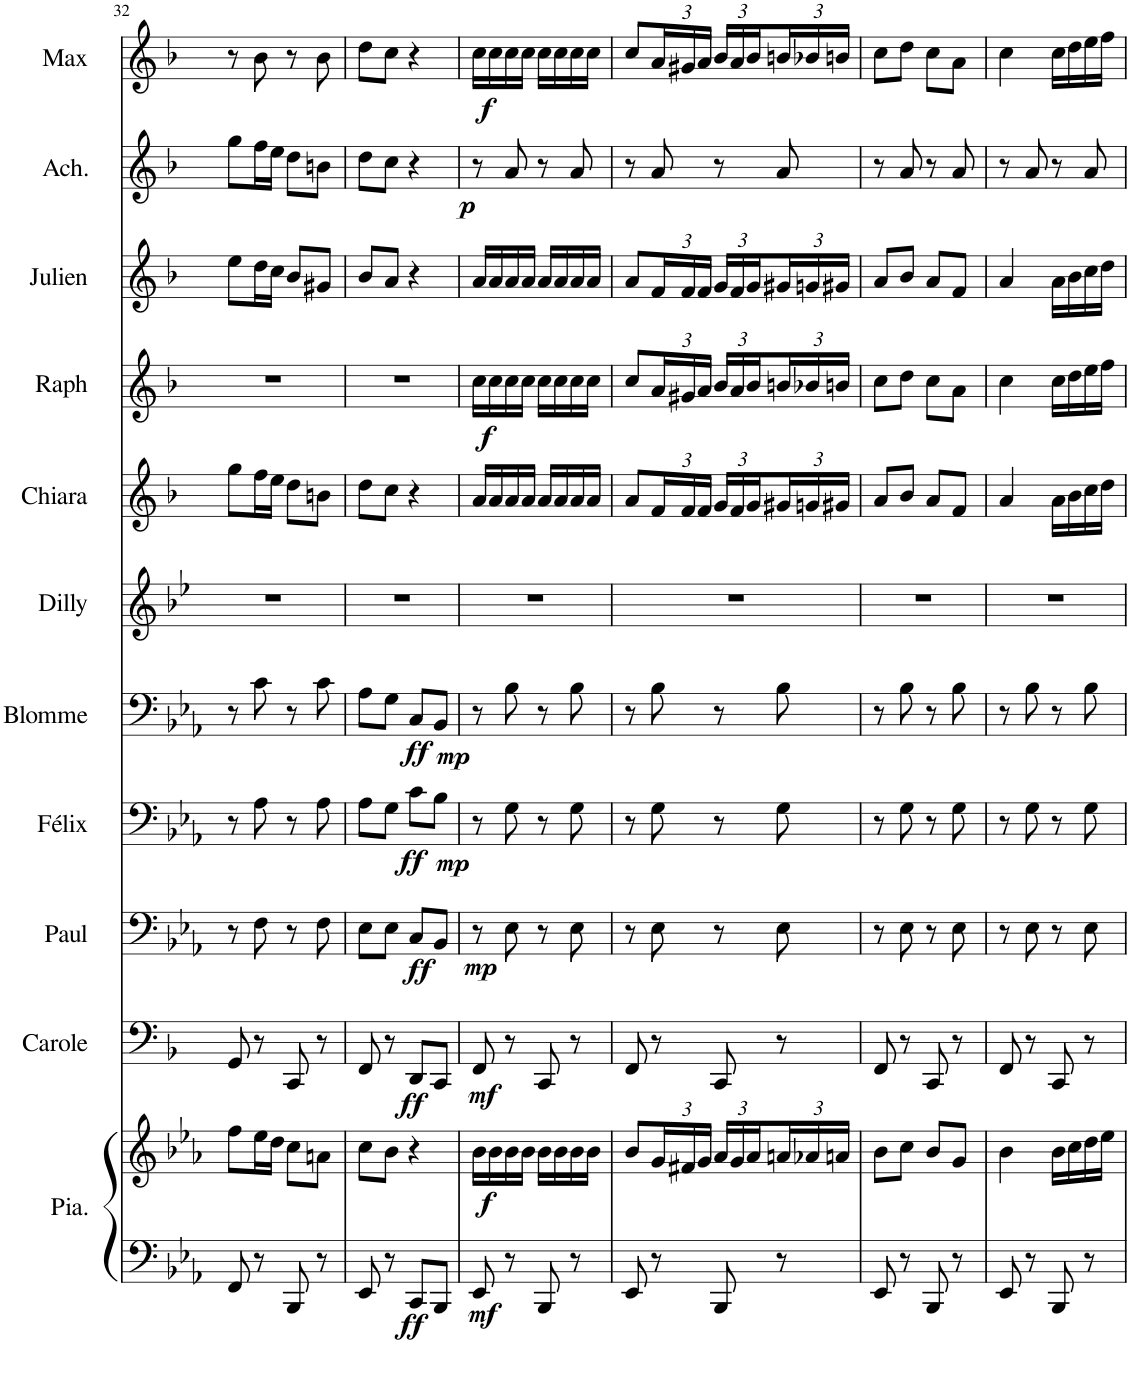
**kern	**kern	**dynam	**kern	**dynam	**kern	**dynam	**kern	**dynam	**kern	**dynam	**kern	**kern	**kern	**dynam	**kern	**kern	**dynam	**kern	**dynam
*part11	*part11	*part11	*part10	*part10	*part9	*part9	*part8	*part8	*part7	*part7	*part6	*part5	*part4	*part4	*part3	*part2	*part2	*part1	*part1
*staff12	*staff11	*staff11/12	*staff10	*staff10	*staff9	*staff9	*staff8	*staff8	*staff7	*staff7	*staff6	*staff5	*staff4	*staff4	*staff3	*staff2	*staff2	*staff1	*staff1
*I"Piano	*	*	*I"Carole	*	*I"Paul	*	*I"Félix	*	*I"Blomme	*	*I"Dilly	*I"Chiara	*I"Raphaël	*	*I"Frou-Frou	*I"Achille	*	*I"Maxime	*
*I'Pia.	*	*	*I'Carole	*	*I'Paul	*	*I'Félix	*	*I'Blomme	*	*I'Dilly	*I'Chiara	*I'Raph	*	*	*I'Ach.	*	*I'Max	*
!!LO:PB:g=z
*clefF4	*clefG2	*	*clefF4	*	*clefF4	*	*clefF4	*	*clefF4	*	*clefG2	*clefG2	*clefG2	*	*clefG2	*clefG2	*	*clefG2	*
*	*	*	*Trd1c2	*	*	*	*	*	*	*	*Trd4c7	*Trd1c2	*Trd1c2	*	*Trd1c2	*Trd1c2	*	*Trd1c2	*
*k[b-e-a-]	*k[b-e-a-]	*	*k[b-]	*	*k[b-e-a-]	*	*k[b-e-a-]	*	*k[b-e-a-]	*	*k[b-e-]	*k[b-]	*k[b-]	*	*k[b-]	*k[b-]	*	*k[b-]	*
*M2/4	*M2/4	*	*M2/4	*	*M2/4	*	*M2/4	*	*M2/4	*	*M2/4	*M2/4	*M2/4	*	*M2/4	*M2/4	*	*M2/4	*
=32	=32	=32	=32	=32	=32	=32	=32	=32	=32	=32	=32	=32	=32	=32	=32	=32	=32	=32	=32
8FF/	8ff\L	.	8GG/	.	8r	.	8r	.	8r	.	2r	8gg\L	2r	.	8ee\L	8gg\L	.	8r	.
8r	16ee-\L	.	8r	.	8F\	.	8A-\	.	8c\	.	.	16ff\L	.	.	16dd\L	16ff\L	.	8b-\	.
.	16dd\JJ	.	.	.	.	.	.	.	.	.	.	16ee\JJ	.	.	16cc\JJ	16ee\JJ	.	.	.
8BBB-/	8cc\L	.	8CC/	.	8r	.	8r	.	8r	.	.	8dd\L	.	.	8b-/L	8dd\L	.	8r	.
8r	8an\J	.	8r	.	8F\	.	8A-\	.	8c\	.	.	8bn\J	.	.	8g#X/J	8bn\J	.	8b-\	.
=33	=33	=33	=33	=33	=33	=33	=33	=33	=33	=33	=33	=33	=33	=33	=33	=33	=33	=33	=33
8EE-/	8cc\L	.	8FF/	.	8E-\L	.	8A-\L	.	8A-\L	.	2r	8dd\L	2r	.	8b-/L	8dd\L	.	8dd\L	.
8r	8b-\J	.	8r	.	8E-\J	.	8G\J	.	8G\J	.	.	8cc\J	.	.	8a/J	8cc\J	.	8cc\J	.
!	!	!LO:DY:b=2	!	!LO:DY:b	!	!LO:DY:b	!	!LO:DY:b	!	!LO:DY:b	!	!	!	!	!	!	!	!	!
8CC/L	4r	ff	8DD/L	ff	8C/L	ff	8c\L	ff	8C/L	ff	.	4r	.	.	4r	4r	.	4r	.
8BBB-/J	.	.	8CC/J	.	8BB-/J	.	8B-\J	.	8BB-/J	.	.	.	.	.	.	.	.	.	.
=34	=34	=34	=34	=34	=34	=34	=34	=34	=34	=34	=34	=34	=34	=34	=34	=34	=34	=34	=34
!	!	!LO:DY:b=2	!	!	!	!	!	!	!	!	!	!	!	!	!	!	!	!	!
!	!	!LO:DY:n=1:b	!	!LO:DY:b	!	!LO:DY:b	!	!	!	!	!	!	!	!LO:DY:b	!	!	!	!	!LO:DY:b
8EE-/	16b-\LL	mf f	8FF/	mf	8r	mp	8r	.	8r	.	2r	16a/LL	16cc\LL	f	16a/LL	8r	.	16cc\LL	f
.	16b-\	.	.	.	.	.	.	.	.	.	.	16a/	16cc\	.	16a/	.	.	16cc\	.
!	!	!	!	!	!	!	!	!LO:DY:b	!	!LO:DY:b	!	!	!	!	!	!	!LO:DY:b	!	!
8r	16b-\	.	8r	.	8E-\	.	8G\	mp	8B-\	mp	.	16a/	16cc\	.	16a/	8a/	p	16cc\	.
.	16b-\JJ	.	.	.	.	.	.	.	.	.	.	16a/JJ	16cc\JJ	.	16a/JJ	.	.	16cc\JJ	.
8BBB-/	16b-\LL	.	8CC/	.	8r	.	8r	.	8r	.	.	16a/LL	16cc\LL	.	16a/LL	8r	.	16cc\LL	.
.	16b-\	.	.	.	.	.	.	.	.	.	.	16a/	16cc\	.	16a/	.	.	16cc\	.
8r	16b-\	.	8r	.	8E-\	.	8G\	.	8B-\	.	.	16a/	16cc\	.	16a/	8a/	.	16cc\	.
.	16b-\JJ	.	.	.	.	.	.	.	.	.	.	16a/JJ	16cc\JJ	.	16a/JJ	.	.	16cc\JJ	.
=35	=35	=35	=35	=35	=35	=35	=35	=35	=35	=35	=35	=35	=35	=35	=35	=35	=35	=35	=35
8EE-/	8b-/L	.	8FF/	.	8r	.	8r	.	8r	.	2r	8a/L	8cc/L	.	8a/L	8r	.	8cc/L	.
*	*Xbrackettup	*	*	*	*	*	*	*	*	*	*	*Xbrackettup	*Xbrackettup	*	*Xbrackettup	*	*	*Xbrackettup	*
8r	24g/L	.	8r	.	8E-\	.	8G\	.	8B-\	.	.	24f/L	24a/L	.	24f/L	8a/	.	24a/L	.
.	24f#X/	.	.	.	.	.	.	.	.	.	.	24f/	24g#X/	.	24f/	.	.	24g#X/	.
.	24g/JJ	.	.	.	.	.	.	.	.	.	.	24f/JJ	24a/JJ	.	24f/JJ	.	.	24a/JJ	.
8BBB-/	24a-/LL	.	8CC/	.	8r	.	8r	.	8r	.	.	24g/LL	24b-/LL	.	24g/LL	8r	.	24b-/LL	.
.	24g/	.	.	.	.	.	.	.	.	.	.	24f/	24a/	.	24f/	.	.	24a/	.
.	24a-/	.	.	.	.	.	.	.	.	.	.	24g/	24b-/	.	24g/	.	.	24b-/	.
8r	24an/	.	8r	.	8E-\	.	8G\	.	8B-\	.	.	24g#X/	24bn/	.	24g#X/	8a/	.	24bn/	.
.	24a-X/	.	.	.	.	.	.	.	.	.	.	24gn/	24b-X/	.	24gn/	.	.	24b-X/	.
.	24an/JJ	.	.	.	.	.	.	.	.	.	.	24g#X/JJ	24bn/JJ	.	24g#X/JJ	.	.	24bn/JJ	.
=36	=36	=36	=36	=36	=36	=36	=36	=36	=36	=36	=36	=36	=36	=36	=36	=36	=36	=36	=36
8EE-/	8b-\L	.	8FF/	.	8r	.	8r	.	8r	.	2r	8a/L	8cc\L	.	8a/L	8r	.	8cc\L	.
8r	8cc\J	.	8r	.	8E-\	.	8G\	.	8B-\	.	.	8b-/J	8dd\J	.	8b-/J	8a/	.	8dd\J	.
8BBB-/	8b-/L	.	8CC/	.	8r	.	8r	.	8r	.	.	8a/L	8cc\L	.	8a/L	8r	.	8cc\L	.
8r	8g/J	.	8r	.	8E-\	.	8G\	.	8B-\	.	.	8f/J	8a\J	.	8f/J	8a/	.	8a\J	.
=37	=37	=37	=37	=37	=37	=37	=37	=37	=37	=37	=37	=37	=37	=37	=37	=37	=37	=37	=37
8EE-/	4b-\	.	8FF/	.	8r	.	8r	.	8r	.	2r	4a/	4cc\	.	4a/	8r	.	4cc\	.
8r	.	.	8r	.	8E-\	.	8G\	.	8B-\	.	.	.	.	.	.	8a/	.	.	.
8BBB-/	16b-\LL	.	8CC/	.	8r	.	8r	.	8r	.	.	16a\LL	16cc\LL	.	16a\LL	8r	.	16cc\LL	.
.	16cc\	.	.	.	.	.	.	.	.	.	.	16b-\	16dd\	.	16b-\	.	.	16dd\	.
8r	16dd\	.	8r	.	8E-\	.	8G\	.	8B-\	.	.	16cc\	16ee\	.	16cc\	8a/	.	16ee\	.
.	16ee-\JJ	.	.	.	.	.	.	.	.	.	.	16dd\JJ	16ff\JJ	.	16dd\JJ	.	.	16ff\JJ	.
=	=	=	=	=	=	=	=	=	=	=	=	=	=	=	=	=	=	=	=
*-	*-	*-	*-	*-	*-	*-	*-	*-	*-	*-	*-	*-	*-	*-	*-	*-	*-	*-	*-
